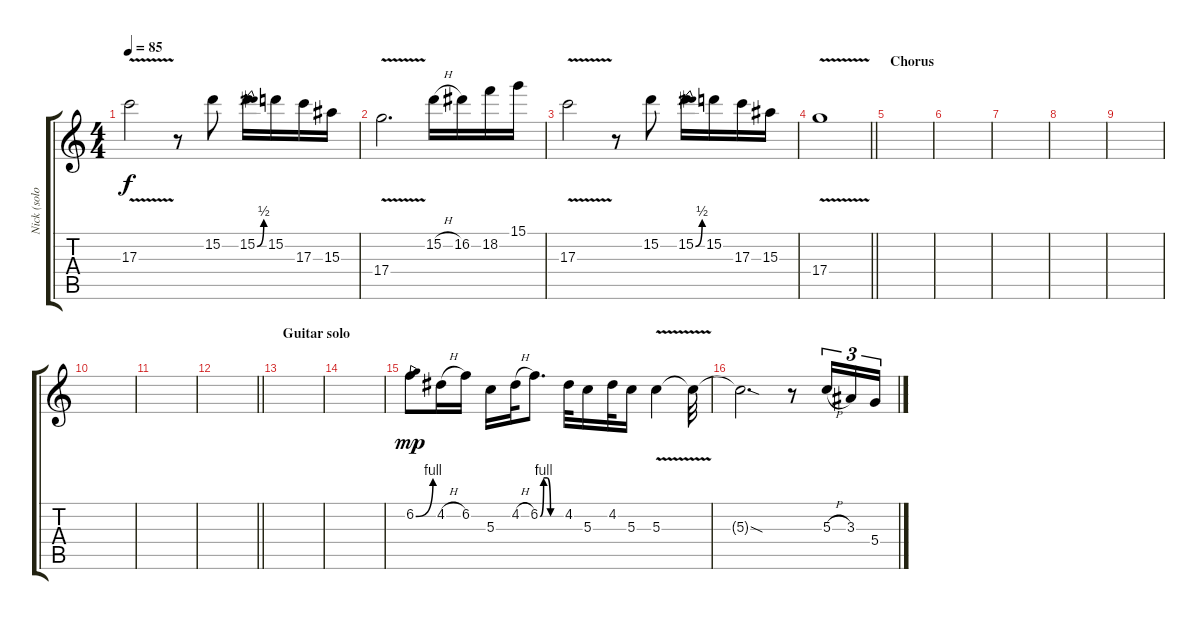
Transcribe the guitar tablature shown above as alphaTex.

\track ("Nick (solo guitar)" "Nick (solo") {instrument electricguitarjazz}
\staff {score tabs}
\tuning (E4 B3 G3 D3 A2 E2) {hide}
\ts (4 4)
\tempo 85
\clef g2
\ks c
17.3{v}.2{dy f} r.8 15.2.8 15.2{be (bend 0 0 60 2)}.16 15.2.16 17.3.16 15.3.16 |
17.4{v}.2{d} 15.2{h}.16 16.2.16 18.2.16 15.1.16 |
17.3{v}.2 r.8 15.2.8 15.2{be (bend 0 0 60 2)}.16 15.2.16 17.3.16 15.3.16 |
\barLineRight lightlight
17.4{v}.1 |
\section ("" "Chorus")
|
|
|
|
|
|
|
\barLineRight lightlight
|
\section ("" "Guitar solo")
|
|
6.2{be (bend 0 0 60 4)}.8{dy mp} 4.2{h}.16 6.2.16 5.3.16 4.2{h}.32 6.2{be (custom 0 0 10 4 20 4 30 0 60 0)}.8{d} 4.2.32 5.3.16 4.2.32 5.3.16 5.3{v}.4 5.3{t}.32 |
5.3{sod t}.2{d} r.8 5.3{h}.16{tu (3 2)} 3.3.16{tu (3 2)} 5.4.16{tu (3 2)}
